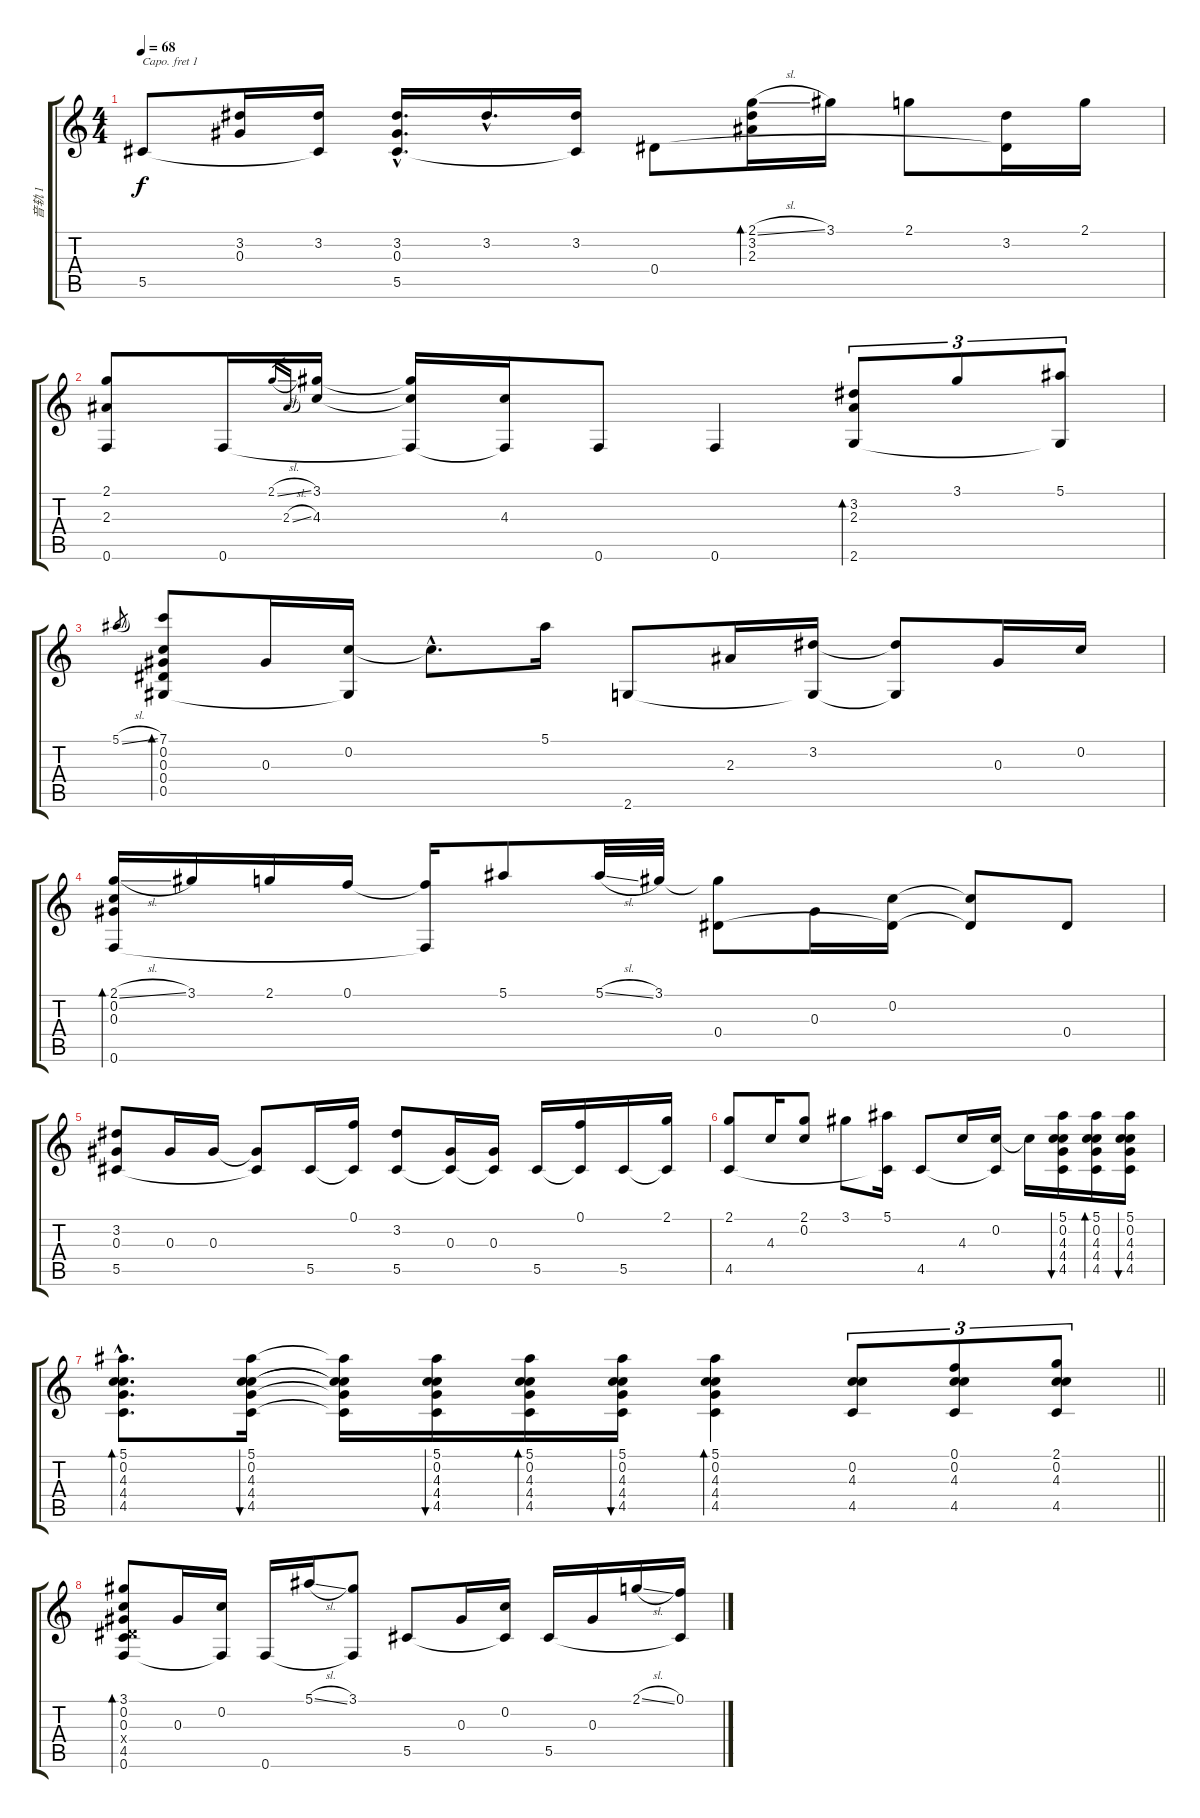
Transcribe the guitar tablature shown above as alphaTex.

\track ("音轨 1" "音轨 1") {instrument acousticguitarsteel}
\staff {score tabs}
\capo 1
\tuning (E4 B3 G3 D3 G2 E2) {hide}
\ts (4 4)
\tempo 68
\clef g2
\ks c
5.5.8{dy f} (3.2 0.3).16 (3.2 5.5{t}).16 (3.2{hac} 0.3{hac} 5.5{hac}).16{d} 3.2{hac}.16{d} (3.2 5.5{t}).16 0.4.8 (2.1{sl} 3.2 2.3).16{bd 60} 3.1.16 2.1.8 (3.2 0.4{t}).16 2.1.16 |
(2.1 2.3 0.6).8 0.6.16 2.1{sl}.16{gr} 2.3{sl}.16{gr} (3.1 4.3).16 (3.1{t} 4.3{t} 0.6{t}).16 (4.3 0.6{t}).16 0.6.8 0.6.4 (3.2 2.3 2.6).8{tu (3 2) bd 60} 3.1.8{tu (3 2)} (5.1 2.6{t}).8{tu (3 2)} |
5.1{sl}.8{gr} (7.1 0.2 0.3 0.4 0.5).8{bd 60} 0.3.16 (0.2 0.5{t}).16 0.2{hac t}.8{d} 5.1.16 2.6.8 2.3.16 (3.2 2.6{t}).16 (3.2{t} 2.6{t}).8 0.3.16 0.2.16 |
(2.1{sl} 0.2 0.3 0.6).16{bd 60} 3.1.16 2.1.16 0.1.16 (0.1{t} 0.6{t}).16 5.1.8 5.1{sl}.32 3.1.32 (3.1{t} 0.4).8 0.3.16 (0.2 0.4{t}).16 (0.2{t} 0.4{t}).8 0.4.8 |
(3.2 0.3 5.5).8 0.3.16 0.3.16 (0.3{t} 5.5{t}).8 5.5.16 (0.1 5.5{t}).16 (3.2 5.5).8 (0.3 5.5{t}).16 (0.3 5.5{t}).16 5.5.16 (0.1 5.5{t}).16 5.5.16 (2.1 5.5{t}).16 |
(2.1 4.5).8 4.3.16 (2.1 0.2).8 3.1.8 (5.1 4.5{t}).16 4.5.8 4.3.16 (0.2 4.5{t}).16 0.2{t}.16 (5.1 0.2 4.3 4.4 4.5).16{bu 60} (5.1 0.2 4.3 4.4 4.5).16{bd 60} (5.1 0.2 4.3 4.4 4.5).16{bu 60} |
\barLineRight lightlight
(5.1{hac} 0.2{hac} 4.3{hac} 4.4{hac} 4.5{hac}).8{d bd 60} (5.1 0.2 4.3 4.4 4.5).16{bu 60} (5.1{t} 0.2{t} 4.3{t} 4.4{t} 4.5{t}).16 (5.1 0.2 4.3 4.4 4.5).16{bu 60} (5.1 0.2 4.3 4.4 4.5).16{bd 60} (5.1 0.2 4.3 4.4 4.5).16{bu 60} (5.1 0.2 4.3 4.4 4.5).4{bd 60} (0.2 4.3 4.5).8{tu (3 2)} (0.1 0.2 4.3 4.5).8{tu (3 2)} (2.1 0.2 4.3 4.5).8{tu (3 2)} |
(3.1 0.2 0.3 0.4{x} 4.5 0.6).8{bd 60} 0.3.16 (0.2 0.6{t}).16 0.6.16 5.1{sl}.16 (3.1 0.6{t}).8 5.5.8 0.3.16 (0.2 5.5{t}).16 5.5.16 0.3.16 2.1{sl}.16 (0.1 5.5{t}).16
